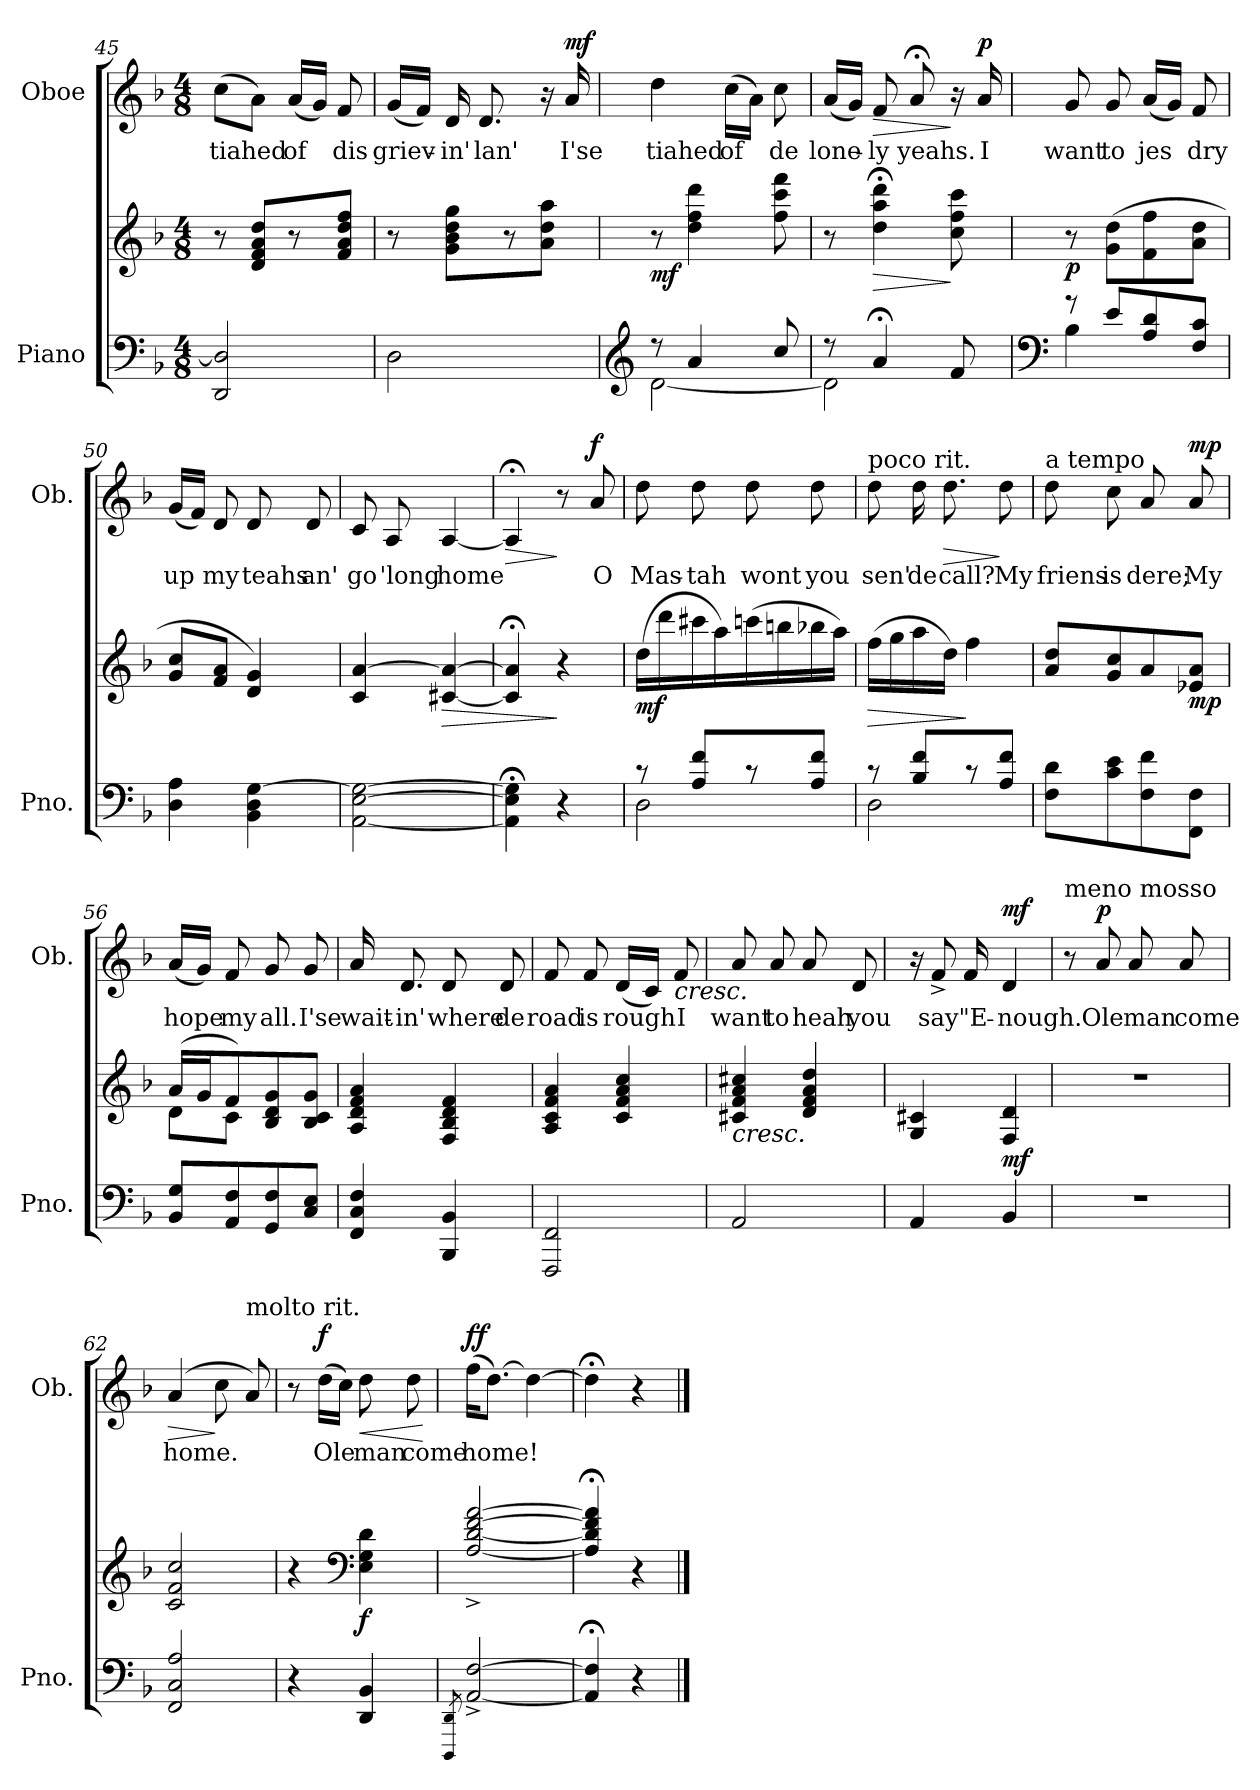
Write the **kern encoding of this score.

**kern	**kern	**dynam	**kern	**text	**dynam
*part2	*part2	*part2	*part1	*part1	*part1
*staff3	*staff2	*staff2/3	*staff1	*staff1	*staff1
*I"Piano	*	*	*I"Oboe	*	*
*I'Pno.	*	*	*I'Ob.	*	*
!!LO:LB:g=z
*clefF4	*clefG2	*	*clefG2	*	*
*k[b-]	*k[b-]	*	*k[b-]	*	*
*M4/8	*M4/8	*	*M4/8	*	*
=45	=45	=45	=45	=45	=45
!	!	!	!	!LO:LY:b	!
2DD/ 2D/]	8r	.	(8cc\L	tiahed	.
.	8d/ 8f/ 8a/ 8dd/L	.	8a\J)	.	.
!	!	!	!	!LO:LY:b	!
.	8r	.	(16a/LL	of	.
.	.	.	16g/JJ)	.	.
!	!	!	!	!LO:LY:b	!
.	8f/ 8a/ 8dd/ 8ff/J	.	8f/	dis	.
=46	=46	=46	=46	=46	=46
!	!	!	!	!LO:LY:b	!
2D\	8r	.	(16g/LL	griev-	.
.	.	.	16f/JJ)	.	.
!	!	!	!	!LO:LY:b	!
.	8g\ 8b-\ 8dd\ 8gg\L	.	16d/	-in'	.
!	!	!	!	!LO:LY:b	!
.	.	.	8.d/	lan'	.
.	8r	.	.	.	.
.	8a\ 8dd\ 8aa\J	.	16r	.	.
!	!	!	!	!LO:LY:b	!LO:DY:a
.	.	.	16a/	I'se	mf
=47	=47	=47	=47	=47	=47
*clefG2	*	*	*	*	*
*^	*	*	*	*	*
!	!	!	!LO:DY:b	!	!LO:LY:b	!
8r	[2d\	8r	mf	4dd\	tiahed	.
4a/	.	4dd\ 4ff\ 4ddd\	.	.	.	.
!	!	!	!	!	!LO:LY:b	!
.	.	.	.	(16cc\LL	of	.
.	.	.	.	16a\JJ)	.	.
!	!	!	!	!	!LO:LY:b	!
8cc/	.	8ff\ 8ccc\ 8fff\	.	8cc\	de	.
=48	=48	=48	=48	=48	=48	=48
!	!	!	!	!	!LO:LY:b	!
8r	2d\]	8r	.	(16a/LL	lone-	.
.	.	.	.	16g/JJ)	.	.
!	!	!	!LO:HP:b	!	!LO:LY:b	!LO:HP:b
4a;</	.	4dd\;< 4aa\;< 4ddd\;<	>	8f/	-ly	>
!	!	!	!	!	!LO:LY:b	!
.	.	.	.	8a;</	yeahs.	.
8f/	.	8cc\ 8ff\ 8ccc\	]	16r	.	]
!	!	!	!	!	!LO:LY:b	!LO:DY:a
.	.	.	.	16a/	I	p
=49	=49	=49	=49	=49	=49	=49
*clefF4	*	*	*	*	*	*
!	!	!	!LO:DY:b	!	!LO:LY:b	!
8r	4B-\	8r	p	8g/	want	.
!	!	!	!	!	!LO:LY:b	!
8e/L	.	(8g\ 8dd\L	.	8g/	to	.
!	!	!	!	!	!LO:LY:b	!
8A/ 8d/	4ryy	8f\ 8ff\	.	(16a/LL	jes	.
.	.	.	.	16g/JJ)	.	.
!	!	!	!	!	!LO:LY:b	!
8F/ 8c/J	.	8a\ 8dd\J	.	8f/	dry	.
*v	*v	*	*	*	*	*
!!LO:PB:g=z
=50	=50	=50	=50	=50	=50
!	!	!	!	!LO:LY:b	!
4D\ 4A\	8g/ 8cc/L	.	(16g/LL	up	.
.	.	.	16f/JJ)	.	.
!	!	!	!	!LO:LY:b	!
.	8f/ 8a/J	.	8d/	my	.
!	!	!	!	!LO:LY:b	!
4BB-\ 4D\ [4G\	4d/ 4g/)	.	8d/	teahs	.
!	!	!	!	!LO:LY:b	!
.	.	.	8d/	an'	.
=51	=51	=51	=51	=51	=51
!	!	!	!	!LO:LY:b	!
[2AA\ [2E\ 2G\_	4c/ [4a/	.	8c/	go	.
!	!	!	!	!LO:LY:b	!
.	.	.	8A/	'long	.
!	!	!LO:HP:b	!	!LO:LY:b	!
.	[4c#X/ 4a/_	>	[4A/	home	.
=52	=52	=52	=52	=52	=52
!	!	!	!	!	!LO:HP:b
4AA\];< 4E\];< 4G\];<	4c#/];< 4a/];<	.	4A;</]	.	>
4r	4r	]	8r	.	]
!	!	!	!	!LO:LY:b	!LO:DY:a
.	.	.	8a/	O	f
=53	=53	=53	=53	=53	=53
*^	*	*	*	*	*
!	!	!	!LO:DY:b	!	!LO:LY:b	!
8r	2D\	(16dd\LL	mf	8dd\	Mas-	.
.	.	16ddd\	.	.	.	.
!	!	!	!	!	!LO:LY:b	!
8A/ 8f/L	.	16ccc#X\	.	8dd\	-tah	.
.	.	16aa\)	.	.	.	.
!	!	!	!	!	!LO:LY:b	!
8r	.	(16cccn\	.	8dd\	wont	.
.	.	16bbn\	.	.	.	.
!	!	!	!	!	!LO:LY:b	!
8A/ 8f/J	.	16bb-X\	.	8dd\	you	.
.	.	16aa\JJ)	.	.	.	.
=54	=54	=54	=54	=54	=54	=54
!	!	!	!	!LO:TX:a:t=poco rit.	!	!
!	!	!	!LO:HP:b	!	!LO:LY:b	!
8r	2D\	(16ff\LL	>	8dd\	sen'	.
.	.	16gg\	.	.	.	.
!	!	!	!	!	!LO:LY:b	!
8B-/ 8f/L	.	16aa\	.	16dd\	de	.
!	!	!	!	!	!LO:LY:b	!LO:HP:b
.	.	16dd\JJ)	.	8.dd\	call?	>
8r	.	4ff\	]	.	.	.
!	!	!	!	!	!LO:LY:b	!
8A/ 8f/J	.	.	.	8dd\	My	]
*v	*v	*	*	*	*	*
!!LO:LB:g=z
=55	=55	=55	=55	=55	=55
!	!	!	!LO:TX:a:t=a tempo	!	!
!	!	!	!	!LO:LY:b	!
8F\ 8d\L	8a/ 8dd/L	.	8dd\	friens	.
!	!	!	!	!LO:LY:b	!
8c\ 8e\	8g/ 8cc/	.	8cc\	is	.
!	!	!	!	!LO:LY:b	!
8F\ 8f\	8a/	.	8a/	dere;	.
!	!	!LO:DY:b	!	!LO:LY:b	!LO:DY:a
8FF\ 8F\J	8e-X/ 8a/J	mp	8a/	My	mp
=56	=56	=56	=56	=56	=56
*	*^	*	*	*	*
!	!	!	!	!	!LO:LY:b	!
8BB-/ 8G/L	(16a/LL	8d\L	.	(16a/LL	hope	.
.	16g/J	.	.	16g/JJ)	.	.
!	!	!	!	!	!LO:LY:b	!
8AA/ 8F/	8f/)	8c\J	.	8f/	my	.
!	!	!	!	!	!LO:LY:b	!
8GG/ 8F/	8B-/ 8d/ 8g/	4ryy	.	8g/	all.	.
!	!	!	!	!	!LO:LY:b	!
8C/ 8E/J	8B-/ 8c/ 8g/J	.	.	8g/	I'se	.
*	*v	*v	*	*	*	*
=57	=57	=57	=57	=57	=57
!	!	!	!	!LO:LY:b	!
4FF/ 4C/ 4F/	4A/ 4d/ 4f/ 4a/	.	16a/	wait-	.
!	!	!	!	!LO:LY:b	!
.	.	.	8.d/	-in'	.
!	!	!	!	!LO:LY:b	!
4BBB-/ 4BB-/	4F/ 4B-/ 4d/ 4f/	.	8d/	where	.
!	!	!	!	!LO:LY:b	!
.	.	.	8d/	de	.
=58	=58	=58	=58	=58	=58
!	!	!	!	!LO:LY:b	!
2FFF/ 2FF/	4A/ 4c/ 4f/ 4a/	.	8f/	road	.
!	!	!	!	!LO:LY:b	!
.	.	.	8f/	is	.
!	!	!	!	!LO:LY:b	!
.	4c/ 4f/ 4a/ 4cc/	.	(16d/LL	rough	.
.	.	.	16c/JJ)	.	.
!	!	!	!LO:TX:b:i:t=cresc.	!	!
!	!	!	!	!LO:LY:b	!
.	.	.	8f/	I	.
=59	=59	=59	=59	=59	=59
!	!LO:TX:b:i:t=cresc.	!	!	!	!
!	!	!	!	!LO:LY:b	!
2AA/	4c#X/ 4f/ 4a/ 4cc#X/	.	8a/	want	.
!	!	!	!	!LO:LY:b	!
.	.	.	8a/	to	.
!	!	!	!	!LO:LY:b	!
.	4d/ 4f/ 4a/ 4dd/	.	8a/	heah	.
!	!	!	!	!LO:LY:b	!
.	.	.	8d/	you	.
!!LO:LB:g=z
=60	=60	=60	=60	=60	=60
4AA/	4G/ 4c#X/	.	16r	.	.
!	!	!	!	!LO:LY:b	!
.	.	.	8f^/	say	.
!	!	!	!	!LO:LY:b	!
.	.	.	16f/	"E-	.
!	!	!LO:DY:b	!	!LO:LY:b	!LO:DY:a
4BB-/	4F/ 4d/	mf	4d/	-nough.	mf
=61	=61	=61	=61	=61	=61
!	!	!	!LO:TX:a:t=meno mosso	!	!
2r	2r	.	8r	.	.
!	!	!	!	!LO:LY:b	!LO:DY:a
.	.	.	8a/	Ole	p
!	!	!	!	!LO:LY:b	!
.	.	.	8a/	man	.
!	!	!	!	!LO:LY:b	!
.	.	.	8a/	come	.
=62	=62	=62	=62	=62	=62
!	!	!	!	!LO:LY:b	!LO:HP:b
2FF/ 2C/ 2A/	2c/ 2f/ 2cc/	.	(4a/	home.	>
.	.	.	8cc\	.	]
!	!	!	!LO:TX:a:t=molto rit.	!	!
.	.	.	8a/)	.	.
=63	=63	=63	=63	=63	=63
4r	4r	.	8r	.	.
!	!	!	!	!LO:LY:b	!LO:DY:a
.	.	.	(16dd\LL	Ole	f
.	.	.	16cc\JJ)	.	.
*	*clefF4	*	*	*	*
!	!	!LO:DY:b	!	!LO:LY:b	!LO:HP:b
4DD/ 4BB-/	4E\ 4G\ 4d\	f	8dd\	man	<
!	!	!	!	!LO:LY:b	!
.	.	.	8dd\	come	.
.	.	.	.	.	[
=64	=64	=64	=64	=64	=64
8qDDD/ 8qDD/	.	.	.	.	.
*	*clefG2	*	*	*	*
!	!	!	!	!LO:LY:b	!LO:DY:a
[2AA/^ [2F/^	[2A/^ [2d/^ [2f/^ [2a/^	.	(16ff\KL	home!	ff
.	.	.	[8.dd\J)	.	.
.	.	.	4dd\_	.	.
=65	=65	=65	=65	=65	=65
4AA/];< 4F/];<	4A/];< 4d/];< 4f/];< 4a/];<	.	4dd;<\]	.	.
4r	4r	.	4r	.	.
==	==	==	==	==	==
*-	*-	*-	*-	*-	*-
